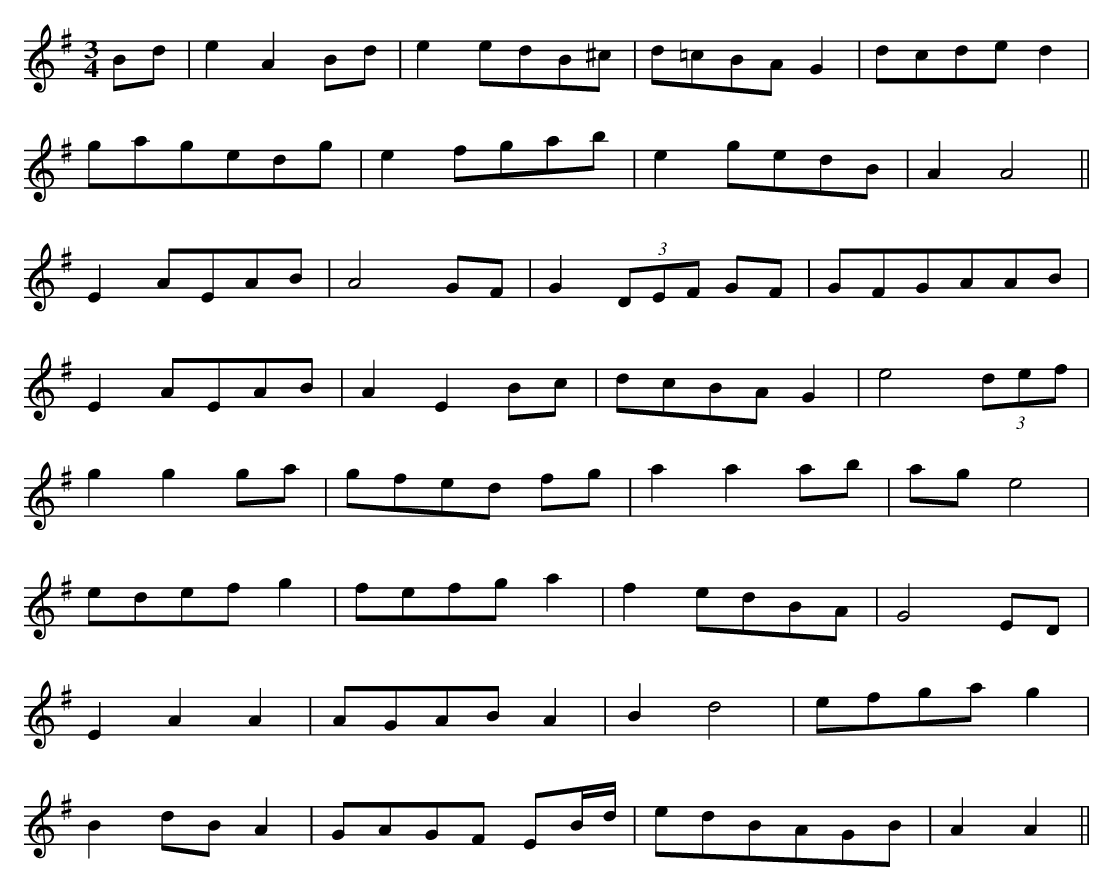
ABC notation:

X:1
M:3/4
K:Ador
Bd|e2 A2 Bd|e2 edB^c|d=cBA G2|dcde d2|
gagedg|e2 fgab|e2 gedB|A2 A4||
E2 AEAB|A4 GF|G2 (3DEF GF|GFGAAB|
E2 AEAB|A2 E2 Bc|dcBA G2|e4 (3def|
g2 g2 ga|gfed fg|a2 a2 ab|ag e4|
edef g2|fefg a2|f2 edBA|G4 ED|
E2 A2 A2|AGAB A2|B2 d4|efga g2|
B2 dB A2|GAGF EB/d/|edBAGB|A2 A2||
